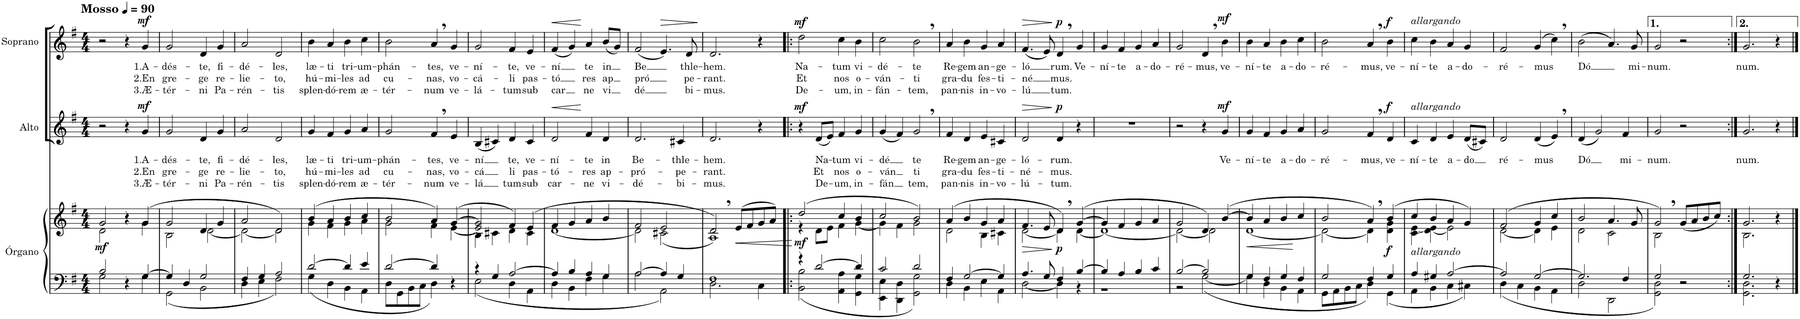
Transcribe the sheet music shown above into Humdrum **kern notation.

**kern	**kern	**dynam	**kern	**text	**text	**text	**dynam	**kern	**text	**text	**text	**dynam
*part3	*part3	*part3	*part2	*part2	*part2	*part2	*part2	*part1	*part1	*part1	*part1	*part1
*staff4	*staff3	*staff3/4	*staff2	*staff2	*staff2	*staff2	*staff2	*staff1	*staff1	*staff1	*staff1	*staff1
*I"Órgano	*	*	*I"Alto	*	*	*	*	*I"Soprano	*	*	*	*
*	*	*	*I'A.	*	*	*	*	*I'S.	*	*	*	*
*clefF4	*clefG2	*	*clefG2	*	*	*	*	*clefG2	*	*	*	*
*k[f#]	*k[f#]	*	*k[f#]	*	*	*	*	*k[f#]	*	*	*	*
*M4/4	*M4/4	*	*M4/4	*	*	*	*	*M4/4	*	*	*	*
*MM90	*MM90	*	*MM90	*	*	*	*	*MM90	*	*	*	*
=1	=1	=1	=1	=1	=1	=1	=1	=1	=1	=1	=1	=1
*^	*^	*	*	*	*	*	*	*	*	*	*	*
!	!	!	!	!	!	!	!	!	!	!LO:TX:a:B:t=Mosso	!	!	!	!
!	!	!	!	!LO:DY:b	!	!	!	!	!	!	!	!	!	!
2B/	2G\	2g/	2d\	mf	2r	.	.	.	.	2r	.	.	.	.
4r	4ryy	4r	4ryy	.	4r	.	.	.	.	4r	.	.	.	.
!	!	!	!	!	!	!LO:LY:b	!LO:LY:b	!LO:LY:b	!LO:DY:a	!	!LO:LY:b	!LO:LY:b	!LO:LY:b	!LO:DY:a
[4G/	4G\	(4g/	4g\	.	4g/	1.A-	2.En	3.Æ-	mf	4g/	1.A-	2.En	3.Æ-	mf
=2	=2	=2	=2	=2	=2	=2	=2	=2	=2	=2	=2	=2	=2	=2
!	!	!	!	!	!	!LO:LY:b	!LO:LY:b	!LO:LY:b	!	!	!LO:LY:b	!LO:LY:b	!LO:LY:b	!
4G/]	2GG\	2g/	2B\	.	2g/	-dés-	gre-	-tér-	.	2g/	-dés-	gre-	-tér-	.
4D/	.	.	.	.	.	.	.	.	.	.	.	.	.	.
!	!	!	!	!	!	!LO:LY:b	!LO:LY:b	!LO:LY:b	!	!	!LO:LY:b	!LO:LY:b	!LO:LY:b	!
2G/	2BB\	4d/	[2d\	.	4d/	-te,	-ge	-ni	.	4d/	-te,	-ge	-ni	.
!	!	!	!	!	!	!LO:LY:b	!LO:LY:b	!LO:LY:b	!	!	!LO:LY:b	!LO:LY:b	!LO:LY:b	!
.	.	4g/	.	.	4g/	fi-	re-	Pa-	.	4g/	fi-	re-	Pa-	.
=3	=3	=3	=3	=3	=3	=3	=3	=3	=3	=3	=3	=3	=3	=3
!	!	!	!	!	!	!LO:LY:b	!LO:LY:b	!LO:LY:b	!	!	!LO:LY:b	!LO:LY:b	!LO:LY:b	!
4F#/	4D\	2a/	2d\_	.	2a/	-dé-	-lie-	-rén-	.	2a/	-dé-	-lie-	-rén-	.
4G/	4E\	.	.	.	.	.	.	.	.	.	.	.	.	.
!	!	!	!	!	!	!LO:LY:b	!LO:LY:b	!LO:LY:b	!	!	!LO:LY:b	!LO:LY:b	!LO:LY:b	!
2A/	2F#\	2d/)	2d\]	.	2d/	-les,	-to,	-tis	.	2d/	-les,	-to,	-tis	.
=4	=4	=4	=4	=4	=4	=4	=4	=4	=4	=4	=4	=4	=4	=4
!	!	!	!	!	!	!LO:LY:b	!LO:LY:b	!LO:LY:b	!	!	!LO:LY:b	!LO:LY:b	!LO:LY:b	!
[2d/	4G\	(4b/	4g\	.	4g/	læ-	hú-	splen-	.	4b\	læ-	hú-	splen-	.
!	!	!	!	!	!	!LO:LY:b	!LO:LY:b	!LO:LY:b	!	!	!LO:LY:b	!LO:LY:b	!LO:LY:b	!
.	4D\	4a/	4f#\	.	4f#/	-ti	-mi-	-dó-	.	4a/	-ti	-mi-	-dó-	.
!	!	!	!	!	!	!LO:LY:b	!LO:LY:b	!LO:LY:b	!	!	!LO:LY:b	!LO:LY:b	!LO:LY:b	!
4d/]	4BB\	4b/	4g\	.	4g/	tri-	-les	-rem	.	4b\	tri-	-les	-rem	.
!	!	!	!	!	!	!LO:LY:b	!LO:LY:b	!LO:LY:b	!	!	!LO:LY:b	!LO:LY:b	!LO:LY:b	!
4e/	4AA\	4cc/	4a\	.	4a/	-um-	ad	æ-	.	4cc\	-um-	ad	æ-	.
=5	=5	=5	=5	=5	=5	=5	=5	=5	=5	=5	=5	=5	=5	=5
!	!	!	!	!	!	!LO:LY:b	!LO:LY:b	!LO:LY:b	!	!	!LO:LY:b	!LO:LY:b	!LO:LY:b	!
[2d/	8D\L	2b/	2g\	.	2g/	-phán-	cu-	-tér-	.	2b\	-phán-	cu-	-tér-	.
.	8GG\	.	.	.	.	.	.	.	.	.	.	.	.	.
.	8BB\	.	.	.	.	.	.	.	.	.	.	.	.	.
.	8C\J	.	.	.	.	.	.	.	.	.	.	.	.	.
!	!	!	!	!	!	!LO:LY:b	!LO:LY:b	!LO:LY:b	!	!	!LO:LY:b	!LO:LY:b	!LO:LY:b	!
4d/]	4D\	4a/)	4f#\	.	4f#,/	-tes,	-nas,	-num	.	4a,/	-tes,	-nas,	-num	.
!	!	!	!	!	!	!LO:LY:b	!LO:LY:b	!LO:LY:b	!	!	!LO:LY:b	!LO:LY:b	!LO:LY:b	!
4r	4ryy	([4g/	[4e\	.	4e/	ve-	vo-	ve-	.	4g/	ve-	vo-	ve-	.
=6	=6	=6	=6	=6	=6	=6	=6	=6	=6	=6	=6	=6	=6	=6
!	!	!	!	!	!	!LO:LY:b	!LO:LY:b	!LO:LY:b	!	!	!LO:LY:b	!LO:LY:b	!LO:LY:b	!
4r	2E\	2e/] 2g/]	4B\	.	(4B/	-ní	-cá	-lá	.	2g/	-ní-	-cá-	-lá-	.
4G/	.	.	4c#X\	.	4c#X/)	.	.	.	.	.	.	.	.	.
!	!	!	!	!	!	!LO:LY:b	!LO:LY:b	!LO:LY:b	!	!	!LO:LY:b	!LO:LY:b	!LO:LY:b	!
[2A/	4D\	4f#/)	4d\	.	4d/	te,	li	tum	.	4f#/	-te,	-li	-tum	.
!	!	!	!	!	!	!LO:LY:b	!LO:LY:b	!LO:LY:b	!	!	!LO:LY:b	!LO:LY:b	!LO:LY:b	!
.	4AA\	(4e/	4c#\	.	4c#/	ve-	pas-	sub	.	4e/	ve-	pas-	sub	.
=7	=7	=7	=7	=7	=7	=7	=7	=7	=7	=7	=7	=7	=7	=7
!	!	!	!	!	!	!LO:LY:b	!LO:LY:b	!LO:LY:b	!LO:HP:b	!	!LO:LY:b	!LO:LY:b	!LO:LY:b	!LO:HP:b
4A/]	4D\	4f#/	[1d	.	2d/	-ní-	-tó-	car-	<	(4f#/	-ní	-tó	car	<
4B/	4BB\	4g/	.	.	.	.	.	.	.	4g/)	.	.	.	.
!	!	!	!	!	!	!LO:LY:b	!LO:LY:b	!LO:LY:b	!	!	!LO:LY:b	!LO:LY:b	!LO:LY:b	!
4A/	4F#\	4a/	.	.	4f#/	-te	-res	-ne	[	4a/	te	res	ne	[
!	!	!	!	!	!	!LO:LY:b	!LO:LY:b	!LO:LY:b	!	!	!LO:LY:b	!LO:LY:b	!LO:LY:b	!
4G/	4G\	4b/	.	.	4d/	in	ap-	vi-	.	(8b/L	in	ap	vi	.
.	.	.	.	.	.	.	.	.	.	8g/J)	.	.	.	.
=8	=8	=8	=8	=8	=8	=8	=8	=8	=8	=8	=8	=8	=8	=8
!	!	!	!	!	!	!LO:LY:b	!LO:LY:b	!LO:LY:b	!	!	!LO:LY:b	!LO:LY:b	!LO:LY:b	!
[2A/	2A\	2f#/	2d\]	.	2.d/	Be-	-pró-	-dé-	.	(2f#/	Be	pró	dé	.
!	!	!	!	!	!	!	!	!	!	!	!	!	!	!LO:HP:b
4A/]	2AA\	2e/	(2c#X\	.	.	.	.	.	.	4.e/)	.	.	.	>
!	!	!	!	!	!	!LO:LY:b	!LO:LY:b	!LO:LY:b	!	!	!	!	!	!
4G/	.	.	.	.	4c#X/	-thle-	-pe-	-bi-	.	.	.	.	.	.
!	!	!	!	!	!	!	!	!	!	!	!LO:LY:b	!LO:LY:b	!LO:LY:b	!
.	.	.	.	.	.	.	.	.	.	8d/	thle-	pe-	bi-	.
*v	*v	*	*	*	*	*	*	*	*	*	*	*	*	*
*	*v	*v	*	*	*	*	*	*	*	*	*	*	*
.	.	.	.	.	.	.	.	.	.	.	.	]
=9	=9	=9	=9	=9	=9	=9	=9	=9	=9	=9	=9	=9
*^	*^	*	*	*	*	*	*	*	*	*	*	*
!	!	!	!	!	!	!LO:LY:b	!LO:LY:b	!LO:LY:b	!	!	!LO:LY:b	!LO:LY:b	!LO:LY:b	!
1F#	2.D\	2d,/)	1A)	.	2.d/	-hem.	-rant.	-mus.	.	2.d/	-hem.	-rant.	-mus.	.
!	!	!	!	!LO:HP:b	!	!	!	!	!	!	!	!	!	!
.	.	(8e/L	.	<	.	.	.	.	.	.	.	.	.	.
.	.	8f#/	.	.	.	.	.	.	.	.	.	.	.	.
.	4C\	8g/	.	.	4r	.	.	.	.	4r	.	.	.	.
.	.	8a/J)	.	.	.	.	.	.	.	.	.	.	.	.
*v	*v	*	*	*	*	*	*	*	*	*	*	*	*	*
*	*v	*v	*	*	*	*	*	*	*	*	*	*	*
.	.	[	.	.	.	.	.	.	.	.	.	.
=10!|:	=10!|:	=10!|:	=10!|:	=10!|:	=10!|:	=10!|:	=10!|:	=10!|:	=10!|:	=10!|:	=10!|:	=10!|:
*^	*^	*	*	*	*	*	*	*	*	*	*	*
!	!	!	!	!LO:DY:b	!	!	!	!	!LO:DY:a	!	!LO:LY:b	!LO:LY:b	!LO:LY:b	!LO:DY:a
4r	2BB\ 2B\	(2dd/	4r	mf	4r	.	.	.	mf	2dd\	Na-	Et	De-	mf
!	!	!	!	!	!	!LO:LY:b	!LO:LY:b	!LO:LY:b	!	!	!	!	!	!
[2d/	.	.	8d\L	.	(8d/L	Na-	Et	De-	.	.	.	.	.	.
.	.	.	8e\J	.	8e/J)	.	.	.	.	.	.	.	.	.
!	!	!	!	!	!	!LO:LY:b	!LO:LY:b	!LO:LY:b	!	!	!LO:LY:b	!LO:LY:b	!LO:LY:b	!
.	4AA\ 4A\	4cc/	4f#\	.	4f#/	tum	nos	um,	.	4cc\	-tum	nos	-um,	.
!	!	!	!	!	!	!LO:LY:b	!LO:LY:b	!LO:LY:b	!	!	!LO:LY:b	!LO:LY:b	!LO:LY:b	!
4d/]	4GG\ 4G\	4b/	[4g\	.	4g/	vi-	o-	in-	.	4b\	vi-	o-	in-	.
=11	=11	=11	=11	=11	=11	=11	=11	=11	=11	=11	=11	=11	=11	=11
!	!	!	!	!	!	!LO:LY:b	!LO:LY:b	!LO:LY:b	!	!	!LO:LY:b	!LO:LY:b	!LO:LY:b	!
2c/	4EE\ 4E\	2cc/	4g\]	.	(4g/	-dé	-ván	-fán	.	2cc\	-dé-	-ván-	-fán-	.
.	4DD\ 4D\	.	4f#\	.	4f#/)	.	.	.	.	.	.	.	.	.
!	!	!	!	!	!	!LO:LY:b	!LO:LY:b	!LO:LY:b	!	!	!LO:LY:b	!LO:LY:b	!LO:LY:b	!
2d/	2GG\ 2G\	2b/)	2g\	.	2g,/	te	ti	tem,	.	2b,\	-te	-ti	-tem,	.
=12	=12	=12	=12	=12	=12	=12	=12	=12	=12	=12	=12	=12	=12	=12
!	!	!	!	!	!	!LO:LY:b	!LO:LY:b	!LO:LY:b	!	!	!LO:LY:b	!LO:LY:b	!LO:LY:b	!
4F#/	4D\	(4a/	2d\	.	4f#/	Re-	gra-	pan-	.	4a/	Re-	gra-	pan-	.
!	!	!	!	!	!	!LO:LY:b	!LO:LY:b	!LO:LY:b	!	!	!LO:LY:b	!LO:LY:b	!LO:LY:b	!
[2G/	4BB\	4b/	.	.	4d/	-gem	-du	-nis	.	4b\	-gem	-du	-nis	.
!	!	!	!	!	!	!LO:LY:b	!LO:LY:b	!LO:LY:b	!	!	!LO:LY:b	!LO:LY:b	!LO:LY:b	!
.	4E\	4g/	4B\	.	4e/	an-	fes-	in-	.	4g/	an-	fes-	in-	.
!	!	!	!	!	!	!LO:LY:b	!LO:LY:b	!LO:LY:b	!	!	!LO:LY:b	!LO:LY:b	!LO:LY:b	!
4G/]	4AA\	4a/	4c#X\	.	4c#X/	-ge-	-ti-	-vo-	.	4a/	-ge-	-ti-	-vo-	.
=13	=13	=13	=13	=13	=13	=13	=13	=13	=13	=13	=13	=13	=13	=13
!	!	!	!	!LO:HP:b	!	!LO:LY:b	!LO:LY:b	!LO:LY:b	!LO:HP:b	!	!LO:LY:b	!LO:LY:b	!LO:LY:b	!LO:HP:b
4.A/	[2D\	4.f#/	[2d\	>	2d/	-ló-	-né-	-lú-	>	(4.f#/	-ló	-né	-lú	>
8G/	.	8e/	.	.	.	.	.	.	.	8e/)	.	.	.	.
!	!	!	!	!LO:DY:n=1:b	!	!LO:LY:b	!LO:LY:b	!LO:LY:b	!LO:DY:n=1:a	!	!LO:LY:b	!LO:LY:b	!LO:LY:b	!LO:DY:n=1:a
4F#/	4D\]	4d,/)	4d\]	] p	4d/	-rum.	-mus.	-tum.	] p	4d,/	rum.	mus.	tum.	] p
!	!	!	!	!	!	!	!	!	!	!	!LO:LY:b	!	!	!
[4B/	4r	([4g/	[4d\	.	4r	.	.	.	.	4g/	Ve-	.	.	.
=14	=14	=14	=14	=14	=14	=14	=14	=14	=14	=14	=14	=14	=14	=14
!	!	!	!	!	!	!	!	!	!	!	!LO:LY:b	!	!	!
4B/]	1r	4g/]	1d_	.	1r	.	.	.	.	4g/	-ní-	.	.	.
!	!	!	!	!	!	!	!	!	!	!	!LO:LY:b	!	!	!
4A/	.	4f#/	.	.	.	.	.	.	.	4f#/	-te	.	.	.
!	!	!	!	!	!	!	!	!	!	!	!LO:LY:b	!	!	!
4B/	.	4g/	.	.	.	.	.	.	.	4g/	a-	.	.	.
!	!	!	!	!	!	!	!	!	!	!	!LO:LY:b	!	!	!
4c/	.	4a/	.	.	.	.	.	.	.	4a/	-do-	.	.	.
=15	=15	=15	=15	=15	=15	=15	=15	=15	=15	=15	=15	=15	=15	=15
!	!	!	!	!	!	!	!	!	!	!	!LO:LY:b	!	!	!
[2B/	2r	2g/	2d\_	.	2r	.	.	.	.	2g/	-ré-	.	.	.
!	!	!	!	!	!	!	!	!	!	!	!LO:LY:b	!	!	!
2B/]	[2G\	4d/)	2d\]	.	4r	.	.	.	.	4d,/	-mus,	.	.	.
!	!	!	!	!	!	!LO:LY:b	!	!	!LO:DY:a	!	!LO:LY:b	!	!	!LO:DY:a
.	.	([4b/	.	.	4g/	Ve-	.	.	mf	4b\	ve-	.	.	mf
=16	=16	=16	=16	=16	=16	=16	=16	=16	=16	=16	=16	=16	=16	=16
!	!	!	!	!LO:HP:b	!	!LO:LY:b	!	!	!	!	!LO:LY:b	!	!	!
4G/	4G\]	4b/]	[1d	<	4g/	-ní-	.	.	.	4b\	-ní-	.	.	.
!	!	!	!	!	!	!LO:LY:b	!	!	!	!	!LO:LY:b	!	!	!
4F#/	4D\	4a/	.	.	4f#/	-te	.	.	.	4a/	-te	.	.	.
!	!	!	!	!	!	!LO:LY:b	!	!	!	!	!LO:LY:b	!	!	!
4G/	4BB\	4b/	.	.	4g/	a-	.	.	.	4b\	a-	.	.	.
!	!	!	!	!	!	!LO:LY:b	!	!	!	!	!LO:LY:b	!	!	!
4F#/	4AA\	4cc/	.	[	4a/	-do-	.	.	.	4cc\	-do-	.	.	.
=17	=17	=17	=17	=17	=17	=17	=17	=17	=17	=17	=17	=17	=17	=17
!	!	!	!	!	!	!LO:LY:b	!	!	!	!	!LO:LY:b	!	!	!
2G/	8GG\L	2b/	2d\_	.	2g/	-ré-	.	.	.	2b\	-ré-	.	.	.
.	8AA\	.	.	.	.	.	.	.	.	.	.	.	.	.
.	8BB\	.	.	.	.	.	.	.	.	.	.	.	.	.
.	8C\J	.	.	.	.	.	.	.	.	.	.	.	.	.
!	!	!	!	!	!	!LO:LY:b	!	!	!	!	!LO:LY:b	!	!	!
4F#/	4D\	4a,/)	4d\]	.	4f#,/	-mus,	.	.	.	4a,/	-mus,	.	.	.
!	!	!	!	!LO:DY:b	!	!LO:LY:b	!	!	!LO:DY:a	!	!LO:LY:b	!	!	!LO:DY:a
4G/	4GG\	(4b/	4d\ 4g\	f	4d/	ve-	.	.	f	4b\	ve-	.	.	f
=18	=18	=18	=18	=18	=18	=18	=18	=18	=18	=18	=18	=18	=18	=18
!	!	!	!	!	!	!	!	!	!	!LO:TX:a:i:t=allargando	!	!	!	!
!	!	!	!	!	!LO:TX:a:i:t=allargando	!	!	!	!	!	!	!	!	!
!	!	!LO:TX:b:i:t=allargando	!	!	!	!	!	!	!	!	!	!	!	!
!	!	!	!	!	!	!LO:LY:b	!	!	!	!	!LO:LY:b	!	!	!
4A/	4AA\	4cc/	4c\ [4e\	.	4c/	-ní-	.	.	.	4cc\	-ní-	.	.	.
!	!	!	!	!	!	!LO:LY:b	!	!	!	!	!LO:LY:b	!	!	!
4G#X/	4BB\	4b/	4d\ 4e\_	.	4d/	-te	.	.	.	4b\	-te	.	.	.
!	!	!	!	!	!	!LO:LY:b	!	!	!	!	!LO:LY:b	!	!	!
[2A/	4C\	4a/	2e\]	.	4e/	a-	.	.	.	4a/	a-	.	.	.
!	!	!	!	!	!	!LO:LY:b	!	!	!	!	!LO:LY:b	!	!	!
.	4C#X\	4g/)	.	.	(8d/L	-do	.	.	.	4g/	-do-	.	.	.
.	.	.	.	.	8c#X/J)	.	.	.	.	.	.	.	.	.
=19	=19	=19	=19	=19	=19	=19	=19	=19	=19	=19	=19	=19	=19	=19
!	!	!	!	!	!	!LO:LY:b	!	!	!	!	!LO:LY:b	!	!	!
2A/]	4D\	(2f#/	[2d\	.	2d/	ré-	.	.	.	2f#/	-ré-	.	.	.
.	4C\	.	.	.	.	.	.	.	.	.	.	.	.	.
!	!	!	!	!	!	!LO:LY:b	!	!	!	!	!LO:LY:b	!	!	!
[2G/	4BB\	4g/	4d\]	.	(4d/	-mus	.	.	.	(4g/	-mus	.	.	.
.	4AA\	4cc/	4e\	.	4e,/)	.	.	.	.	4cc,\)	.	.	.	.
=20	=20	=20	=20	=20	=20	=20	=20	=20	=20	=20	=20	=20	=20	=20
!	!	!	!	!	!	!LO:LY:b	!	!	!	!	!LO:LY:b	!	!	!
2.G/]	2D\	2b/	2d\	.	(4d/	Dó	.	.	.	(2b\	Dó	.	.	.
.	.	.	.	.	2g/)	.	.	.	.	.	.	.	.	.
.	2DD\	4.a/	2c\	.	.	.	.	.	.	4.a/)	.	.	.	.
!	!	!	!	!	!	!LO:LY:b	!	!	!	!	!	!	!	!
4F#/	.	.	.	.	4f#/	mi-	.	.	.	.	.	.	.	.
!	!	!	!	!	!	!	!	!	!	!	!LO:LY:b	!	!	!
.	.	8g/	.	.	.	.	.	.	.	8g/	mi-	.	.	.
=21	=21	=21	=21	=21	=21	=21	=21	=21	=21	=21	=21	=21	=21	=21
!	!	!	!	!	!	!LO:LY:b	!	!	!	!	!LO:LY:b	!	!	!
2G/	2GG\ 2D\	2g,/)	2B\	.	2g/	-num.	.	.	.	2g/	-num.	.	.	.
2r	2ryy	(8g/L	2ryy	.	2r	.	.	.	.	2r	.	.	.	.
.	.	8a/	.	.	.	.	.	.	.	.	.	.	.	.
.	.	8b/	.	.	.	.	.	.	.	.	.	.	.	.
.	.	8cc/J)	.	.	.	.	.	.	.	.	.	.	.	.
=22:|!	=22:|!	=22:|!	=22:|!	=22:|!	=22:|!	=22:|!	=22:|!	=22:|!	=22:|!	=22:|!	=22:|!	=22:|!	=22:|!	=22:|!
!	!	!	!	!	!	!LO:LY:b	!	!	!	!	!LO:LY:b	!	!	!
2.G/	2.GG\ 2.D\	2.g/	2.B\	.	2.g/	-num.	.	.	.	2.g/	-num.	.	.	.
4r	4ryy	4r	4ryy	.	4r	.	.	.	.	4r	.	.	.	.
*v	*v	*	*	*	*	*	*	*	*	*	*	*	*	*
*	*v	*v	*	*	*	*	*	*	*	*	*	*	*
==	==	==	==	==	==	==	==	==	==	==	==	==
*-	*-	*-	*-	*-	*-	*-	*-	*-	*-	*-	*-	*-
